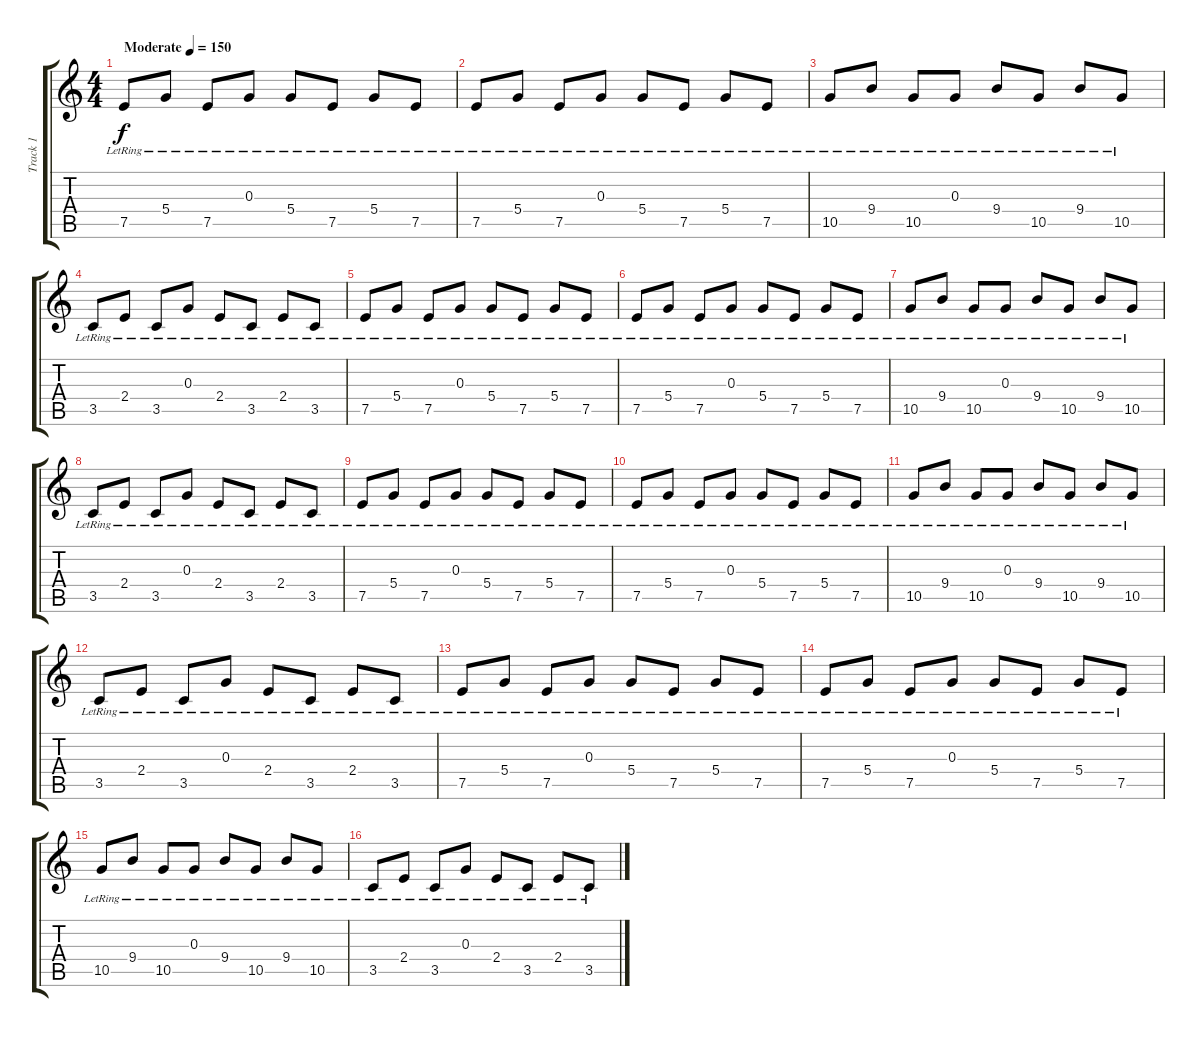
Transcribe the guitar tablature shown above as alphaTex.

\track ("Track 1" "Track 1") {instrument overdrivenguitar}
\staff {score tabs}
\tuning (E4 B3 G3 D3 A2 E2) {hide}
\ts (4 4)
\tempo (150 "Moderate")
\clef g2
\ks c
7.5{lr}.8{dy f instrument overdrivenguitar} 5.4{lr}.8 7.5{lr}.8 0.3{lr}.8 5.4{lr}.8 7.5{lr}.8 5.4{lr}.8 7.5{lr}.8 |
7.5{lr}.8 5.4{lr}.8 7.5{lr}.8 0.3{lr}.8 5.4{lr}.8 7.5{lr}.8 5.4{lr}.8 7.5{lr}.8 |
10.5{lr}.8 9.4{lr}.8 10.5{lr}.8 0.3{lr}.8 9.4{lr}.8 10.5{lr}.8 9.4{lr}.8 10.5{lr}.8 |
3.5{lr}.8 2.4{lr}.8 3.5{lr}.8 0.3{lr}.8 2.4{lr}.8 3.5{lr}.8 2.4{lr}.8 3.5{lr}.8 |
7.5{lr}.8 5.4{lr}.8 7.5{lr}.8 0.3{lr}.8 5.4{lr}.8 7.5{lr}.8 5.4{lr}.8 7.5{lr}.8 |
7.5{lr}.8 5.4{lr}.8 7.5{lr}.8 0.3{lr}.8 5.4{lr}.8 7.5{lr}.8 5.4{lr}.8 7.5{lr}.8 |
10.5{lr}.8 9.4{lr}.8 10.5{lr}.8 0.3{lr}.8 9.4{lr}.8 10.5{lr}.8 9.4{lr}.8 10.5{lr}.8 |
3.5{lr}.8 2.4{lr}.8 3.5{lr}.8 0.3{lr}.8 2.4{lr}.8 3.5{lr}.8 2.4{lr}.8 3.5{lr}.8 |
7.5{lr}.8 5.4{lr}.8 7.5{lr}.8 0.3{lr}.8 5.4{lr}.8 7.5{lr}.8 5.4{lr}.8 7.5{lr}.8 |
7.5{lr}.8 5.4{lr}.8 7.5{lr}.8 0.3{lr}.8 5.4{lr}.8 7.5{lr}.8 5.4{lr}.8 7.5{lr}.8 |
10.5{lr}.8 9.4{lr}.8 10.5{lr}.8 0.3{lr}.8 9.4{lr}.8 10.5{lr}.8 9.4{lr}.8 10.5{lr}.8 |
3.5{lr}.8 2.4{lr}.8 3.5{lr}.8 0.3{lr}.8 2.4{lr}.8 3.5{lr}.8 2.4{lr}.8 3.5{lr}.8 |
7.5{lr}.8 5.4{lr}.8 7.5{lr}.8 0.3{lr}.8 5.4{lr}.8 7.5{lr}.8 5.4{lr}.8 7.5{lr}.8 |
7.5{lr}.8 5.4{lr}.8 7.5{lr}.8 0.3{lr}.8 5.4{lr}.8 7.5{lr}.8 5.4{lr}.8 7.5{lr}.8 |
10.5{lr}.8 9.4{lr}.8 10.5{lr}.8 0.3{lr}.8 9.4{lr}.8 10.5{lr}.8 9.4{lr}.8 10.5{lr}.8 |
3.5{lr}.8 2.4{lr}.8 3.5{lr}.8 0.3{lr}.8 2.4{lr}.8 3.5{lr}.8 2.4{lr}.8 3.5{lr}.8
